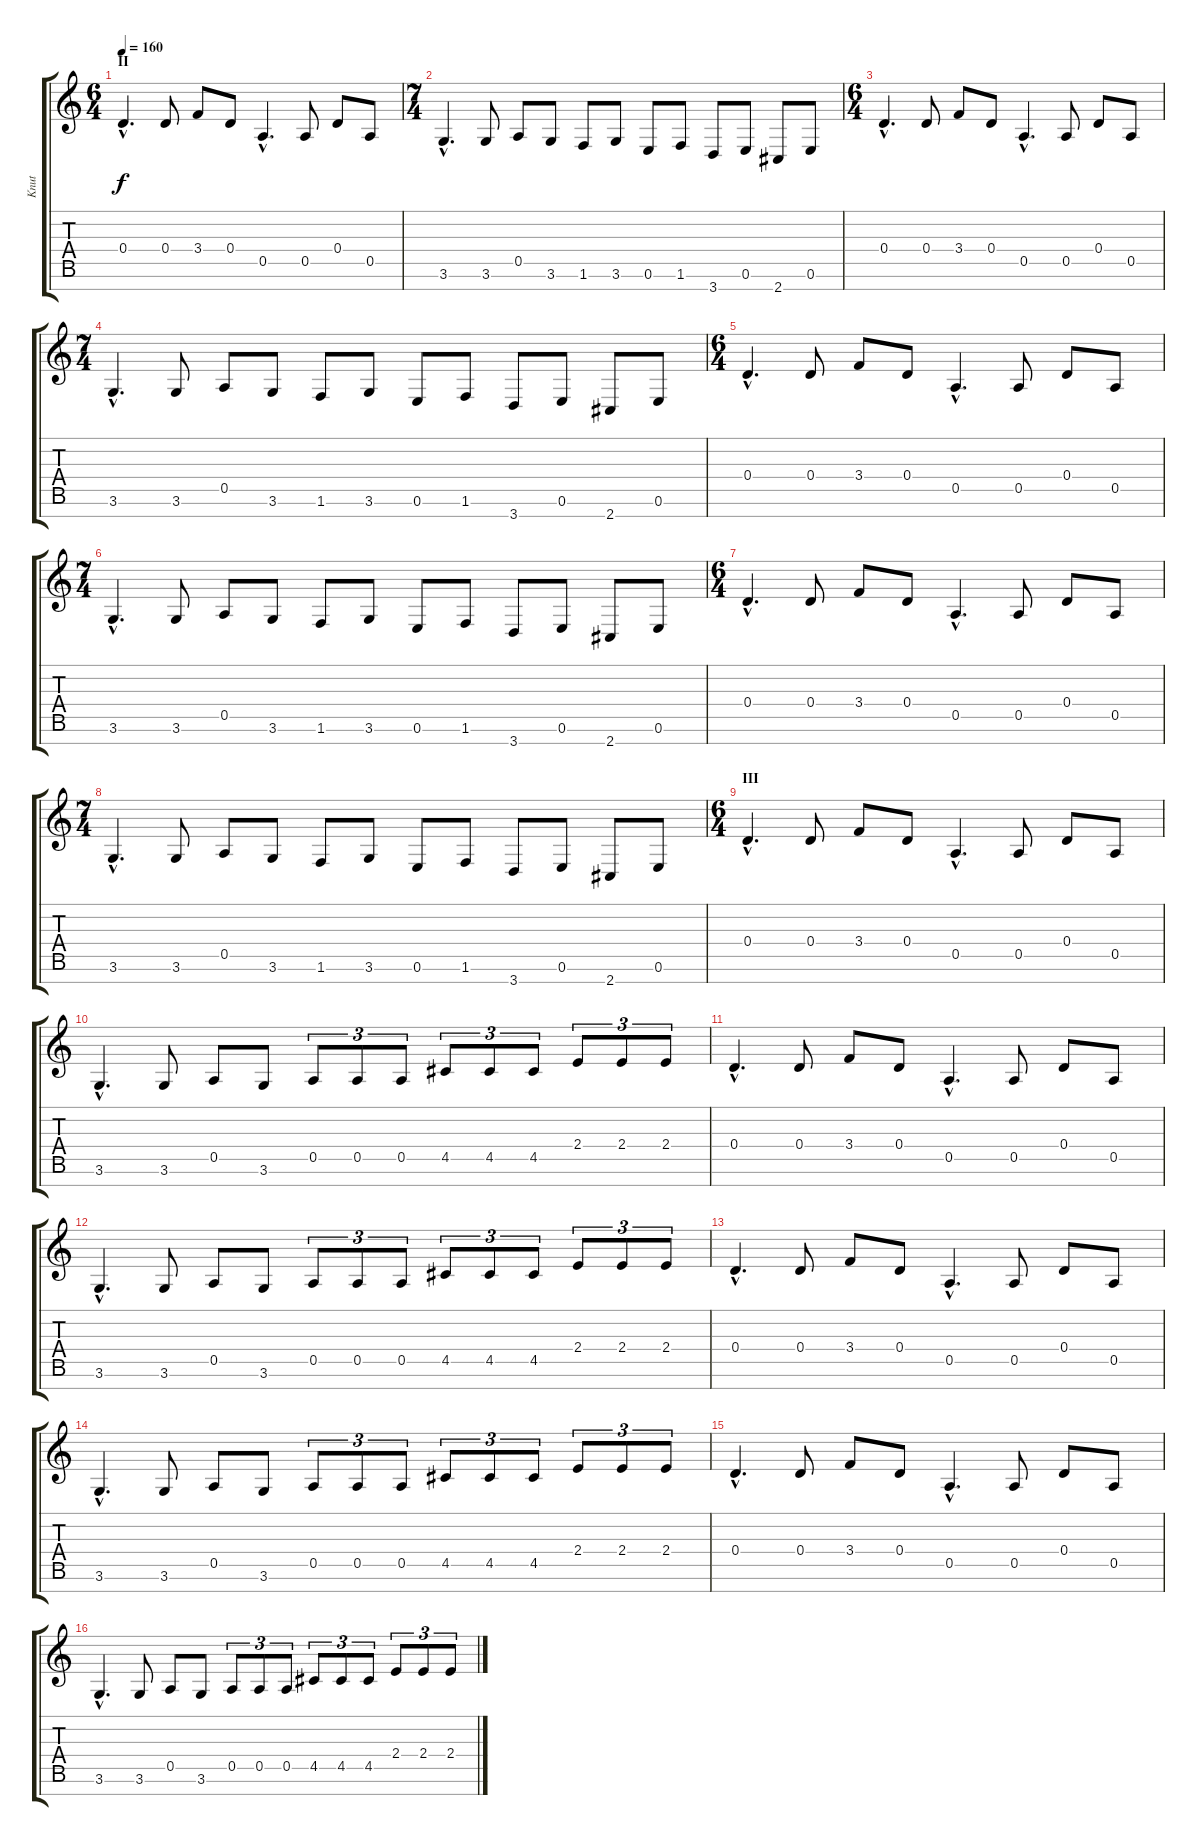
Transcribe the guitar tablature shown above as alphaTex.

\track ("Knut" "Knut") {instrument distortionguitar}
\staff {score tabs}
\tuning (E4 B3 G3 D3 A2 E2 B1) {hide}
\ts (6 4)
\section ("" "II")
\tempo 160
\clef g2
\ks c
0.4{hac}.4{d dy f balance 0} 0.4.8 3.4.8 0.4.8 0.5{hac}.4{d} 0.5.8 0.4.8 0.5.8 |
\ts (7 4)
3.6{hac}.4{d balance 0} 3.6.8 0.5.8 3.6.8 1.6.8 3.6.8 0.6.8 1.6.8 3.7.8 0.6.8 2.7.8 0.6.8 |
\ts (6 4)
0.4{hac}.4{d balance 0} 0.4.8 3.4.8 0.4.8 0.5{hac}.4{d} 0.5.8 0.4.8 0.5.8 |
\ts (7 4)
3.6{hac}.4{d balance 0} 3.6.8 0.5.8 3.6.8 1.6.8 3.6.8 0.6.8 1.6.8 3.7.8 0.6.8 2.7.8 0.6.8 |
\ts (6 4)
0.4{hac}.4{d balance 0} 0.4.8 3.4.8 0.4.8 0.5{hac}.4{d} 0.5.8 0.4.8 0.5.8 |
\ts (7 4)
3.6{hac}.4{d balance 0} 3.6.8 0.5.8 3.6.8 1.6.8 3.6.8 0.6.8 1.6.8 3.7.8 0.6.8 2.7.8 0.6.8 |
\ts (6 4)
0.4{hac}.4{d balance 0} 0.4.8 3.4.8 0.4.8 0.5{hac}.4{d} 0.5.8 0.4.8 0.5.8 |
\ts (7 4)
3.6{hac}.4{d balance 0} 3.6.8 0.5.8 3.6.8 1.6.8 3.6.8 0.6.8 1.6.8 3.7.8 0.6.8 2.7.8 0.6.8 |
\ts (6 4)
\section ("" "III")
0.4{hac}.4{d balance 0} 0.4.8 3.4.8 0.4.8 0.5{hac}.4{d} 0.5.8 0.4.8 0.5.8 |
3.6{hac}.4{d balance 0} 3.6.8 0.5.8 3.6.8 0.5.8{tu (3 2)} 0.5.8{tu (3 2)} 0.5.8{tu (3 2)} 4.5.8{tu (3 2)} 4.5.8{tu (3 2)} 4.5.8{tu (3 2)} 2.4.8{tu (3 2)} 2.4.8{tu (3 2)} 2.4.8{tu (3 2)} |
0.4{hac}.4{d balance 0} 0.4.8 3.4.8 0.4.8 0.5{hac}.4{d} 0.5.8 0.4.8 0.5.8 |
3.6{hac}.4{d balance 0} 3.6.8 0.5.8 3.6.8 0.5.8{tu (3 2)} 0.5.8{tu (3 2)} 0.5.8{tu (3 2)} 4.5.8{tu (3 2)} 4.5.8{tu (3 2)} 4.5.8{tu (3 2)} 2.4.8{tu (3 2)} 2.4.8{tu (3 2)} 2.4.8{tu (3 2)} |
0.4{hac}.4{d balance 0} 0.4.8 3.4.8 0.4.8 0.5{hac}.4{d} 0.5.8 0.4.8 0.5.8 |
3.6{hac}.4{d balance 0} 3.6.8 0.5.8 3.6.8 0.5.8{tu (3 2)} 0.5.8{tu (3 2)} 0.5.8{tu (3 2)} 4.5.8{tu (3 2)} 4.5.8{tu (3 2)} 4.5.8{tu (3 2)} 2.4.8{tu (3 2)} 2.4.8{tu (3 2)} 2.4.8{tu (3 2)} |
0.4{hac}.4{d balance 0} 0.4.8 3.4.8 0.4.8 0.5{hac}.4{d} 0.5.8 0.4.8 0.5.8 |
3.6{hac}.4{d balance 0} 3.6.8 0.5.8 3.6.8 0.5.8{tu (3 2)} 0.5.8{tu (3 2)} 0.5.8{tu (3 2)} 4.5.8{tu (3 2)} 4.5.8{tu (3 2)} 4.5.8{tu (3 2)} 2.4.8{tu (3 2)} 2.4.8{tu (3 2)} 2.4.8{tu (3 2)}
